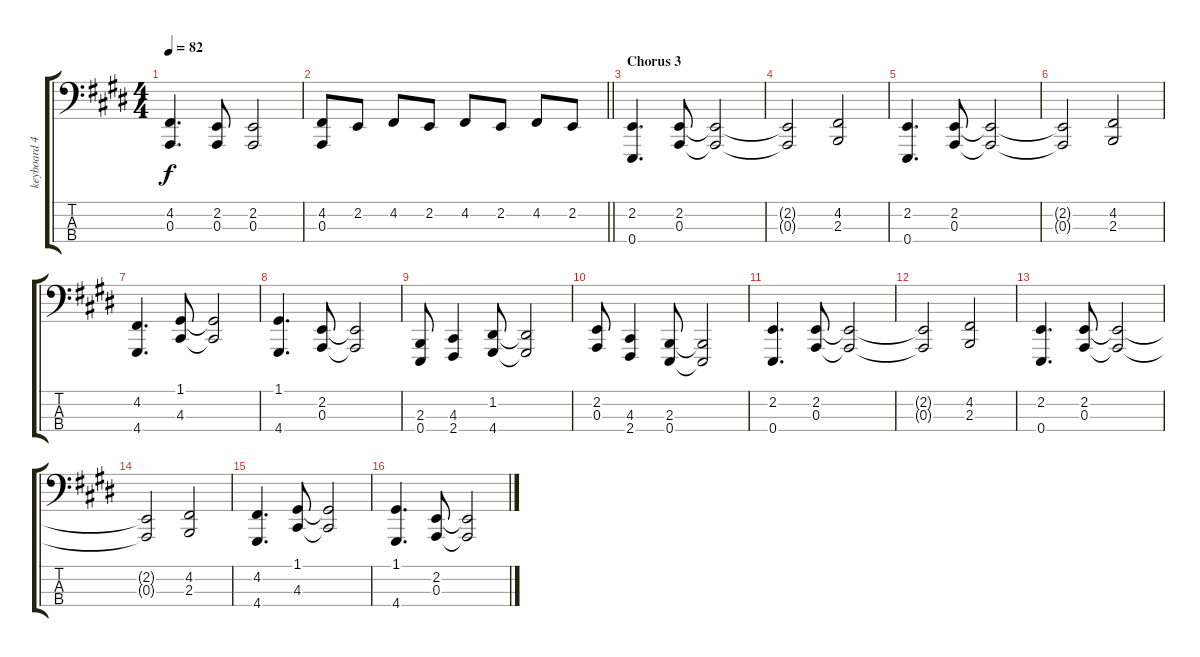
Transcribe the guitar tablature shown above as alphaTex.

\track ("keyboard 4" "keyboard 4") {instrument stringensemble2}
\staff {score tabs}
\tuning (G2 D2 A1 E1) {hide}
\ts (4 4)
\tempo 82
\clef f4
\ks e
(4.2 0.3).4{d dy f} (2.2 0.3).8 (2.2 0.3).2 |
\barLineRight lightlight
(4.2 0.3).8 2.2.8 4.2.8 2.2.8 4.2.8 2.2.8 4.2.8 2.2.8 |
\section ("" "Chorus 3")
(2.2 0.4).4{d} (2.2 0.3).8 (2.2{t} 0.3{t}).2 |
(2.2{t} 0.3{t}).2 (4.2 2.3).2 |
(2.2 0.4).4{d} (2.2 0.3).8 (2.2{t} 0.3{t}).2 |
(2.2{t} 0.3{t}).2 (4.2 2.3).2 |
(4.2 4.4).4{d} (1.1 4.3).8 (1.1{t} 4.3{t}).2 |
(1.1 4.4).4{d} (2.2 0.3).8 (2.2{t} 0.3{t}).2 |
(2.3 0.4).8 (4.3 2.4).4 (1.2 4.4).8 (1.2{t} 4.4{t}).2 |
(2.2 0.3).8 (4.3 2.4).4 (2.3 0.4).8 (2.3{t} 0.4{t}).2 |
(2.2 0.4).4{d} (2.2 0.3).8 (2.2{t} 0.3{t}).2 |
(2.2{t} 0.3{t}).2 (4.2 2.3).2 |
(2.2 0.4).4{d} (2.2 0.3).8 (2.2{t} 0.3{t}).2 |
(2.2{t} 0.3{t}).2 (4.2 2.3).2 |
(4.2 4.4).4{d} (1.1 4.3).8 (1.1{t} 4.3{t}).2 |
(1.1 4.4).4{d} (2.2 0.3).8 (2.2{t} 0.3{t}).2
